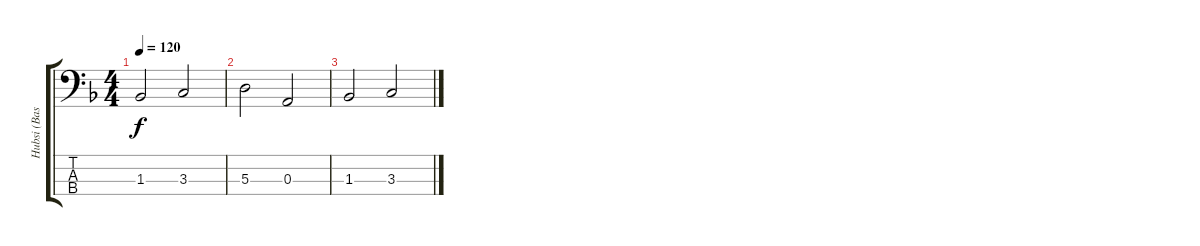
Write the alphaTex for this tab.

\track ("Hubsi (Bass)" "Hubsi (Bas") {instrument electricbassfinger}
\staff {score tabs}
\tuning (G2 D2 A1 E1) {hide}
\ts (4 4)
\tempo 120
\clef f4
\ks f
1.3.2{dy f} 3.3.2 |
5.3.2 0.3.2 |
1.3.2 3.3.2
